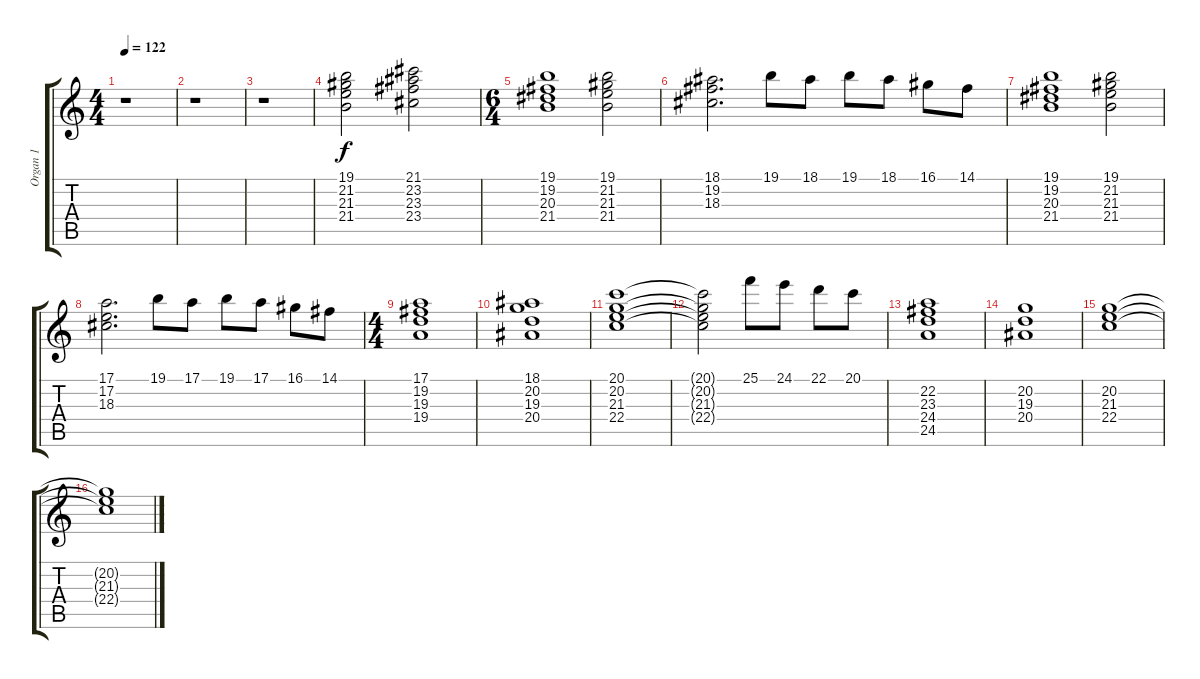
\track ("Organ 1" "Organ 1") {instrument rockorgan}
\staff {score tabs}
\tuning (E4 B3 G3 D3 A2 E2) {hide}
\ts (4 4)
\tempo 122
\clef g2
\ks c
r.1{dy mp} |
r.1 |
r.1 |
(19.1 21.2 21.3 21.4).2{dy f} (21.1 23.2 23.3 23.4).2 |
\ts (6 4)
(19.1 19.2 20.3 21.4).1 (19.1 21.2 21.3 21.4).2 |
(18.1 19.2 18.3).2{d} 19.1.8 18.1.8 19.1.8 18.1.8 16.1.8 14.1.8 |
(19.1 19.2 20.3 21.4).1 (19.1 21.2 21.3 21.4).2 |
(17.1 17.2 18.3).2{d} 19.1.8 17.1.8 19.1.8 17.1.8 16.1.8 14.1.8 |
\ts (4 4)
(17.1 19.2 19.3 19.4).1 |
(18.1 20.2 19.3 20.4).1 |
(20.1 20.2 21.3 22.4).1 |
(20.1{t} 20.2{t} 21.3{t} 22.4{t}).2 25.1.8 24.1.8 22.1.8 20.1.8 |
(22.2 23.3 24.4 24.5).1 |
(20.2 19.3 20.4).1 |
(20.2 21.3 22.4).1 |
(20.2{t} 21.3{t} 22.4{t}).1
